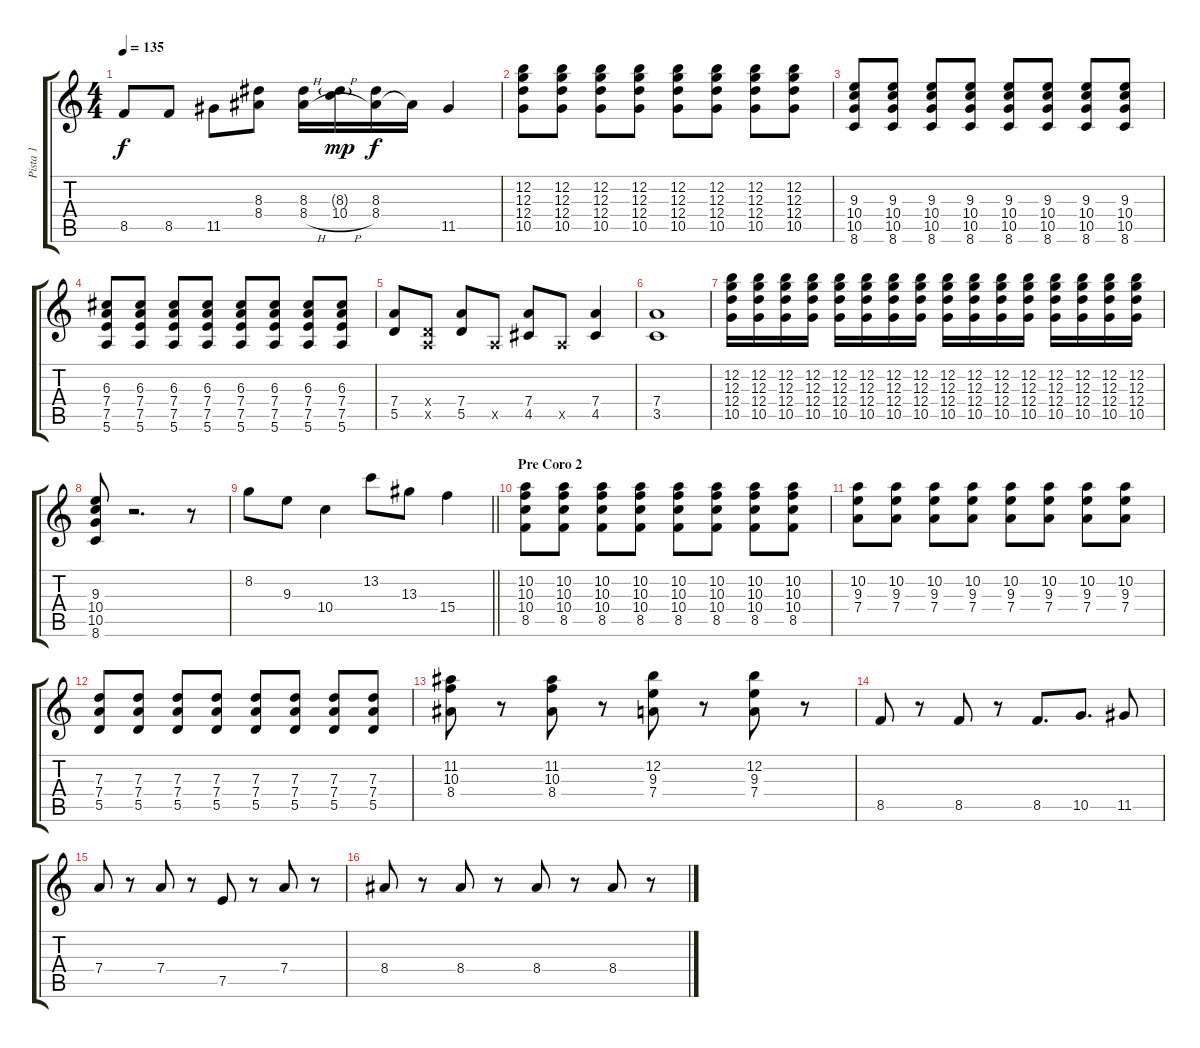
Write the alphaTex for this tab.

\track ("Pista 1" "Pista 1") {instrument distortionguitar}
\staff {score tabs}
\tuning (E4 B3 G3 D3 A2 E2) {hide}
\ts (4 4)
\tempo 135
\clef g2
\ks c
8.5.8{dy f} 8.5.8 11.5.8 (8.3 8.4).8 (8.3 8.4{h}).16 (8.3{g} 10.4{h}).16{dy mp} (8.3 8.4).16{dy f} 8.4{t}.16 11.5.4 |
(12.2 12.3 12.4 10.5).8 (12.2 12.3 12.4 10.5).8 (12.2 12.3 12.4 10.5).8 (12.2 12.3 12.4 10.5).8 (12.2 12.3 12.4 10.5).8 (12.2 12.3 12.4 10.5).8 (12.2 12.3 12.4 10.5).8 (12.2 12.3 12.4 10.5).8 |
(9.3 10.4 10.5 8.6).8 (9.3 10.4 10.5 8.6).8 (9.3 10.4 10.5 8.6).8 (9.3 10.4 10.5 8.6).8 (9.3 10.4 10.5 8.6).8 (9.3 10.4 10.5 8.6).8 (9.3 10.4 10.5 8.6).8 (9.3 10.4 10.5 8.6).8 |
(6.3 7.4 7.5 5.6).8 (6.3 7.4 7.5 5.6).8 (6.3 7.4 7.5 5.6).8 (6.3 7.4 7.5 5.6).8 (6.3 7.4 7.5 5.6).8 (6.3 7.4 7.5 5.6).8 (6.3 7.4 7.5 5.6).8 (6.3 7.4 7.5 5.6).8 |
(7.4 5.5).8 (0.4{x} 0.5{x}).8 (7.4 5.5).8 0.5{x}.8 (7.4 4.5).8 0.5{x}.8 (7.4 4.5).4 |
(7.4 3.5).1 |
(12.2 12.3 12.4 10.5).16 (12.2 12.3 12.4 10.5).16 (12.2 12.3 12.4 10.5).16 (12.2 12.3 12.4 10.5).16 (12.2 12.3 12.4 10.5).16 (12.2 12.3 12.4 10.5).16 (12.2 12.3 12.4 10.5).16 (12.2 12.3 12.4 10.5).16 (12.2 12.3 12.4 10.5).16 (12.2 12.3 12.4 10.5).16 (12.2 12.3 12.4 10.5).16 (12.2 12.3 12.4 10.5).16 (12.2 12.3 12.4 10.5).16 (12.2 12.3 12.4 10.5).16 (12.2 12.3 12.4 10.5).16 (12.2 12.3 12.4 10.5).16 |
(9.3 10.4 10.5 8.6).8 r.2{d} r.8 |
\barLineRight lightlight
8.2.8 9.3.8 10.4.4 13.2.8 13.3.8 15.4.4 |
\section ("" "Pre Coro 2")
(10.2 10.3 10.4 8.5).8 (10.2 10.3 10.4 8.5).8 (10.2 10.3 10.4 8.5).8 (10.2 10.3 10.4 8.5).8 (10.2 10.3 10.4 8.5).8 (10.2 10.3 10.4 8.5).8 (10.2 10.3 10.4 8.5).8 (10.2 10.3 10.4 8.5).8 |
(10.2 9.3 7.4).8 (10.2 9.3 7.4).8 (10.2 9.3 7.4).8 (10.2 9.3 7.4).8 (10.2 9.3 7.4).8 (10.2 9.3 7.4).8 (10.2 9.3 7.4).8 (10.2 9.3 7.4).8 |
(7.3 7.4 5.5).8 (7.3 7.4 5.5).8 (7.3 7.4 5.5).8 (7.3 7.4 5.5).8 (7.3 7.4 5.5).8 (7.3 7.4 5.5).8 (7.3 7.4 5.5).8 (7.3 7.4 5.5).8 |
(11.2 10.3 8.4).8 r.8 (11.2 10.3 8.4).8 r.8 (12.2 9.3 7.4).8 r.8 (12.2 9.3 7.4).8 r.8 |
8.5.8 r.8 8.5.8 r.8 8.5.8{d} 10.5.8{d} 11.5.8 |
7.4.8 r.8 7.4.8 r.8 7.5.8 r.8 7.4.8 r.8 |
8.4.8 r.8 8.4.8 r.8 8.4.8 r.8 8.4.8 r.8
